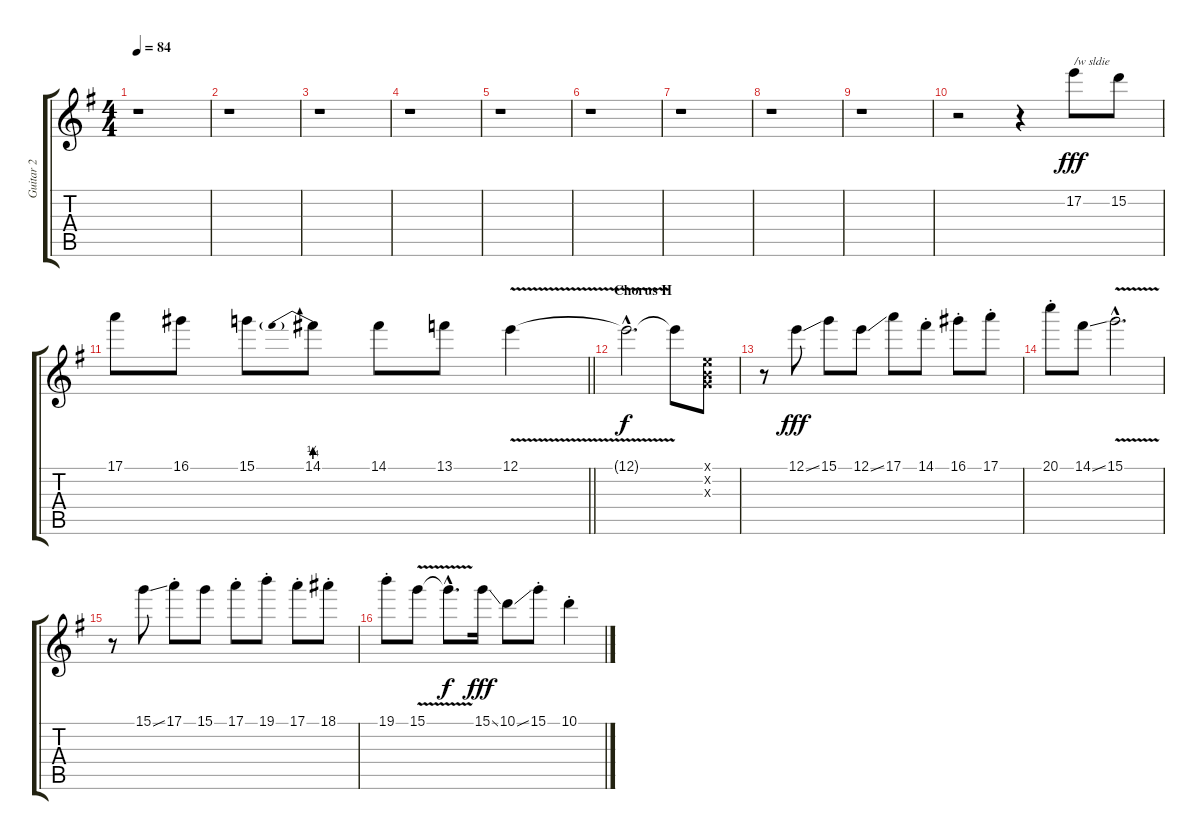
\track ("Guitar 2" "Guitar 2") {instrument overdrivenguitar}
\staff {score tabs}
\tuning (E4 B3 G3 D3 A2 E2) {hide}
\ts (4 4)
\tempo 84
\clef g2
\ks g
r.1{dy fff} |
r.1 |
r.1 |
r.1 |
r.1 |
r.1 |
r.1 |
r.1 |
r.1 |
r.2 r.4 17.2.8{txt "/w sldie"} 15.2.8 |
\barLineRight lightlight
17.1.8 16.1.8 15.1.8 14.1{be (prebend 0 1 60 1)}.8 14.1.8 13.1.8 12.1{v}.4 |
\section ("" "Chorus II")
12.1{hac t}.2{d dy f} 12.1{t}.8 (0.1{x} 0.2{x} 0.3{x}).8 |
r.8 12.1{ss}.8{dy fff} 15.1.8 12.1{ss}.8 17.1.8 14.1{st}.8 16.1{st}.8 17.1{st}.8 |
20.1{st}.8 14.1{ss}.8 15.1{v hac}.2{d} |
r.8 15.1{ss}.8 17.1{st}.8 15.1.8 17.1{st}.8 19.1{st}.8 17.1{st}.8 18.1{st}.8 |
19.1{st}.8 15.1{v}.8 15.1{hac t}.8{d dy f} 15.1{ss}.16{dy fff} 10.1{ss}.8 15.1{st}.8 10.1{st}.4
